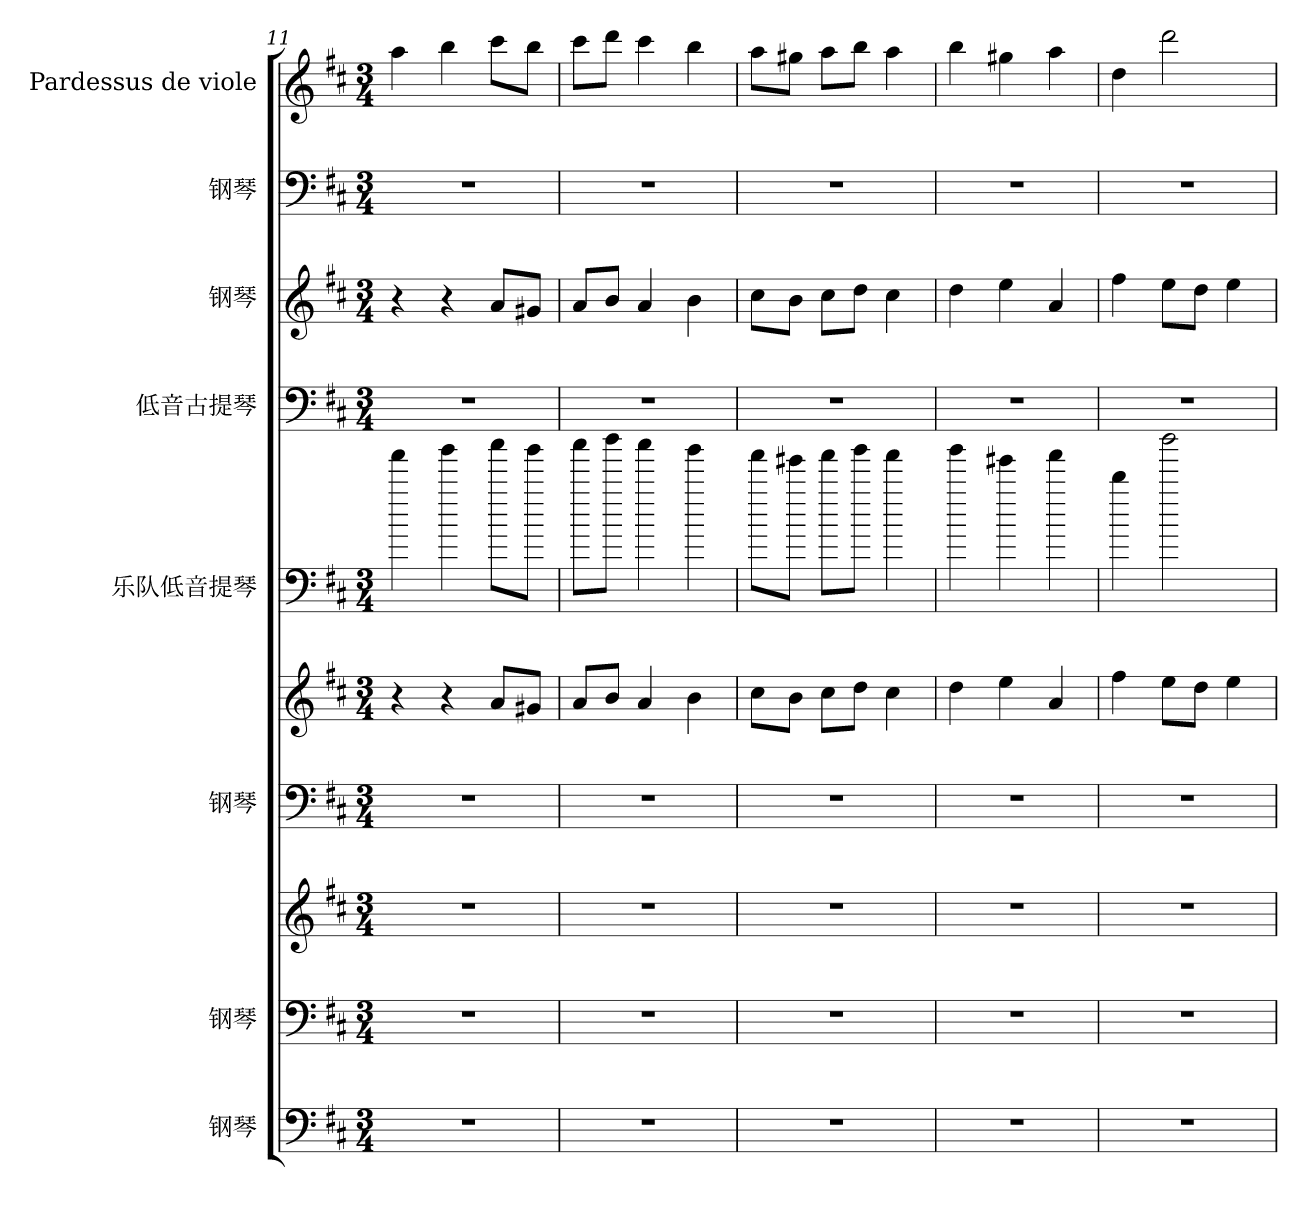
**kern	**kern	**kern	**kern	**kern	**kern	**kern	**kern	**kern	**kern
*part8	*part7	*part7	*part6	*part6	*part5	*part4	*part3	*part2	*part1
*staff10	*staff9	*staff8	*staff7	*staff6	*staff5	*staff4	*staff3	*staff2	*staff1
*I"钢琴	*I"钢琴	*	*I"钢琴	*	*I"乐队低音提琴	*I"低音古提琴	*I"钢琴	*I"钢琴	*I"Pardessus de viole
*	*	*	*	*	*	*	*	*	*I'Pds. v.
*clefF4	*clefF4	*clefG2	*clefF4	*clefG2	*clefF4	*clefF4	*clefG2	*clefF4	*clefG2
*	*	*	*	*	*ITrd7c12	*	*	*	*
*k[f#c#]	*k[f#c#]	*k[f#c#]	*k[f#c#]	*k[f#c#]	*k[f#c#]	*k[f#c#]	*k[f#c#]	*k[f#c#]	*k[f#c#]
*M3/4	*M3/4	*M3/4	*M3/4	*M3/4	*M3/4	*M3/4	*M3/4	*M3/4	*M3/4
=11	=11	=11	=11	=11	=11	=11	=11	=11	=11
2.r	2.r	2.r	2.r	4r	4aa\	2.r	4r	2.r	4aa\
.	.	.	.	4r	4bb\	.	4r	.	4bb\
.	.	.	.	8a/L	8ccc#\L	.	8a/L	.	8ccc#\L
.	.	.	.	8g#X/J	8bb\J	.	8g#X/J	.	8bb\J
!!LO:PB:g=z
=12	=12	=12	=12	=12	=12	=12	=12	=12	=12
2.r	2.r	2.r	2.r	8a/L	8ccc#\L	2.r	8a/L	2.r	8ccc#\L
.	.	.	.	8b/J	8ddd\J	.	8b/J	.	8ddd\J
.	.	.	.	4a/	4ccc#\	.	4a/	.	4ccc#\
.	.	.	.	4b\	4bb\	.	4b\	.	4bb\
=13	=13	=13	=13	=13	=13	=13	=13	=13	=13
2.r	2.r	2.r	2.r	8cc#\L	8aa\L	2.r	8cc#\L	2.r	8aa\L
.	.	.	.	8b\J	8gg#X\J	.	8b\J	.	8gg#X\J
.	.	.	.	8cc#\L	8aa\L	.	8cc#\L	.	8aa\L
.	.	.	.	8dd\J	8bb\J	.	8dd\J	.	8bb\J
.	.	.	.	4cc#\	4aa\	.	4cc#\	.	4aa\
=14	=14	=14	=14	=14	=14	=14	=14	=14	=14
2.r	2.r	2.r	2.r	4dd\	4bb\	2.r	4dd\	2.r	4bb\
.	.	.	.	4ee\	4gg#X\	.	4ee\	.	4gg#X\
.	.	.	.	4a/	4aa\	.	4a/	.	4aa\
=15	=15	=15	=15	=15	=15	=15	=15	=15	=15
2.r	2.r	2.r	2.r	4ff#\	4dd\	2.r	4ff#\	2.r	4dd\
.	.	.	.	8ee\L	2ddd\	.	8ee\L	.	2ddd\
.	.	.	.	8dd\J	.	.	8dd\J	.	.
.	.	.	.	4ee\	.	.	4ee\	.	.
=	=	=	=	=	=	=	=	=	=
*-	*-	*-	*-	*-	*-	*-	*-	*-	*-
